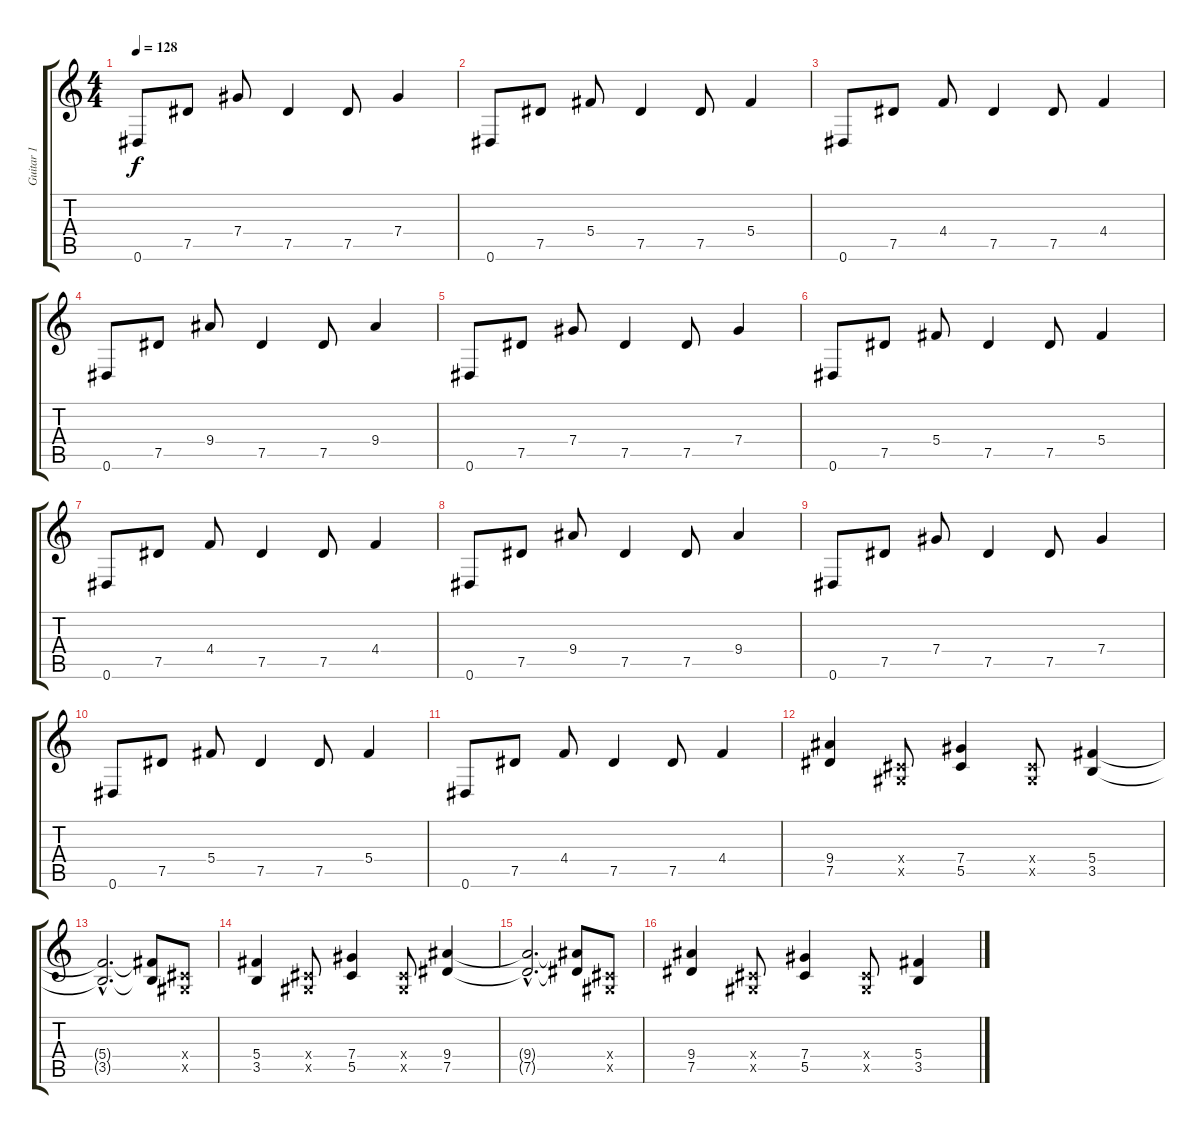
\track ("Guitar 1" "Guitar 1") {instrument acousticguitarsteel}
\staff {score tabs}
\tuning (Eb4 Bb3 Gb3 Db3 Ab2 Eb2) {hide}
\ts (4 4)
\tempo 128
\clef g2
\ks c
0.6.8{dy f} 7.5.8 7.4.8 7.5.4 7.5.8 7.4.4 |
0.6.8 7.5.8 5.4.8 7.5.4 7.5.8 5.4.4 |
0.6.8 7.5.8 4.4.8 7.5.4 7.5.8 4.4.4 |
0.6.8{volume 10 instrument acousticguitarsteel} 7.5.8 9.4.8 7.5.4 7.5.8 9.4.4 |
0.6.8 7.5.8 7.4.8 7.5.4 7.5.8 7.4.4 |
0.6.8 7.5.8 5.4.8 7.5.4 7.5.8 5.4.4 |
0.6.8 7.5.8 4.4.8 7.5.4 7.5.8 4.4.4 |
0.6.8{volume 10 instrument acousticguitarsteel} 7.5.8 9.4.8 7.5.4 7.5.8 9.4.4 |
0.6.8 7.5.8 7.4.8 7.5.4 7.5.8 7.4.4 |
0.6.8 7.5.8 5.4.8 7.5.4 7.5.8 5.4.4 |
0.6.8 7.5.8 4.4.8 7.5.4 7.5.8 4.4.4 |
(9.4 7.5).4 (0.4{x} 0.5{x}).8 (7.4 5.5).4 (0.4{x} 0.5{x}).8 (5.4 3.5).4 |
(5.4{hac t} 3.5{hac t}).2{d} (5.4{t} 3.5{t}).8 (0.4{x} 0.5{x}).8 |
(5.4 3.5).4 (0.4{x} 0.5{x}).8 (7.4 5.5).4 (0.4{x} 0.5{x}).8 (9.4 7.5).4 |
(9.4{hac t} 7.5{hac t}).2{d} (9.4{t} 7.5{t}).8 (0.4{x} 0.5{x}).8 |
(9.4 7.5).4 (0.4{x} 0.5{x}).8 (7.4 5.5).4 (0.4{x} 0.5{x}).8 (5.4 3.5).4
